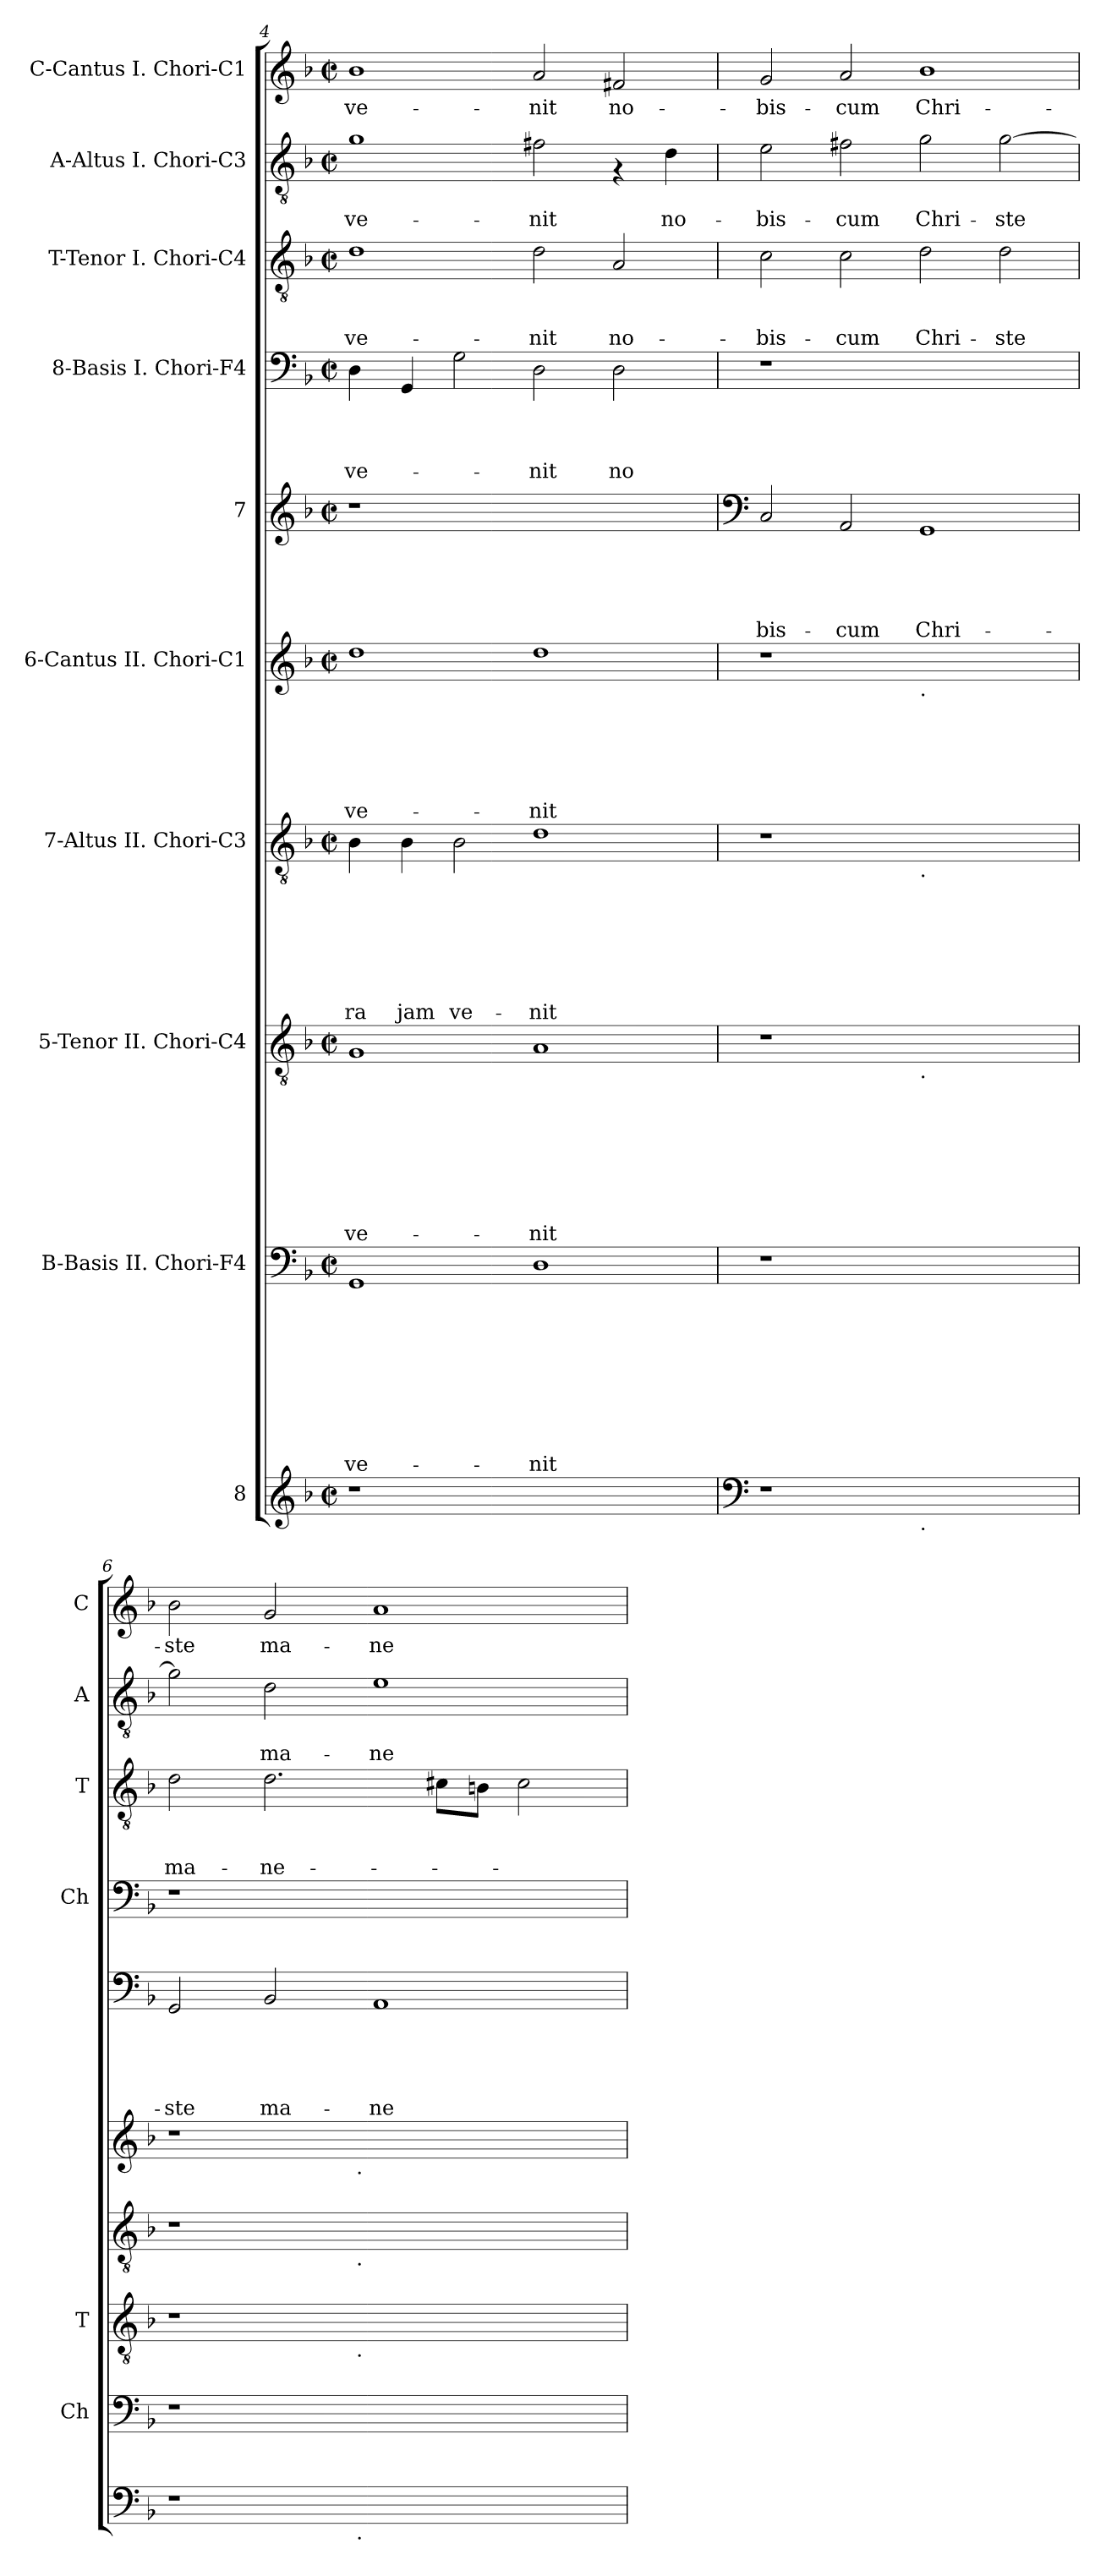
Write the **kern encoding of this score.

**kern	**kern	**text	**text	**text	**text	**text	**text	**text	**text	**text	**kern	**text	**text	**text	**text	**text	**text	**text	**text	**kern	**text	**text	**text	**text	**text	**text	**text	**kern	**text	**text	**text	**text	**text	**text	**kern	**text	**text	**text	**text	**text	**kern	**text	**text	**text	**text	**kern	**text	**text	**text	**kern	**text	**text	**kern	**text
*part10	*part9	*part9	*part9	*part9	*part9	*part9	*part9	*part9	*part9	*part9	*part8	*part8	*part8	*part8	*part8	*part8	*part8	*part8	*part8	*part7	*part7	*part7	*part7	*part7	*part7	*part7	*part7	*part6	*part6	*part6	*part6	*part6	*part6	*part6	*part5	*part5	*part5	*part5	*part5	*part5	*part4	*part4	*part4	*part4	*part4	*part3	*part3	*part3	*part3	*part2	*part2	*part2	*part1	*part1
*staff10	*staff9	*staff9	*staff9	*staff9	*staff9	*staff9	*staff9	*staff9	*staff9	*staff9	*staff8	*staff8	*staff8	*staff8	*staff8	*staff8	*staff8	*staff8	*staff8	*staff7	*staff7	*staff7	*staff7	*staff7	*staff7	*staff7	*staff7	*staff6	*staff6	*staff6	*staff6	*staff6	*staff6	*staff6	*staff5	*staff5	*staff5	*staff5	*staff5	*staff5	*staff4	*staff4	*staff4	*staff4	*staff4	*staff3	*staff3	*staff3	*staff3	*staff2	*staff2	*staff2	*staff1	*staff1
*I"8	*I"B-Basis II. Chori-F4	*	*	*	*	*	*	*	*	*	*I"5-Tenor II. Chori-C4	*	*	*	*	*	*	*	*	*I"7-Altus II. Chori-C3	*	*	*	*	*	*	*	*I"6-Cantus II. Chori-C1	*	*	*	*	*	*	*I"7	*	*	*	*	*	*I"8-Basis I. Chori-F4	*	*	*	*	*I"T-Tenor I. Chori-C4	*	*	*	*I"A-Altus I. Chori-C3	*	*	*I"C-Cantus I. Chori-C1	*
*	*I'Ch	*	*	*	*	*	*	*	*	*	*I'T	*	*	*	*	*	*	*	*	*	*	*	*	*	*	*	*	*	*	*	*	*	*	*	*	*	*	*	*	*	*I'Ch	*	*	*	*	*I'T	*	*	*	*I'A	*	*	*I'C	*
*clefG2	*clefF4	*	*	*	*	*	*	*	*	*	*clefGv2	*	*	*	*	*	*	*	*	*clefGv2	*	*	*	*	*	*	*	*clefG2	*	*	*	*	*	*	*clefG2	*	*	*	*	*	*clefF4	*	*	*	*	*clefGv2	*	*	*	*clefGv2	*	*	*clefG2	*
*k[b-]	*k[b-]	*	*	*	*	*	*	*	*	*	*k[b-]	*	*	*	*	*	*	*	*	*k[b-]	*	*	*	*	*	*	*	*k[b-]	*	*	*	*	*	*	*k[b-]	*	*	*	*	*	*k[b-]	*	*	*	*	*k[b-]	*	*	*	*k[b-]	*	*	*k[b-]	*
*F:	*F:	*	*	*	*	*	*	*	*	*	*F:	*	*	*	*	*	*	*	*	*F:	*	*	*	*	*	*	*	*F:	*	*	*	*	*	*	*F:	*	*	*	*	*	*F:	*	*	*	*	*F:	*	*	*	*F:	*	*	*F:	*
*M2/2	*M2/2	*	*	*	*	*	*	*	*	*	*M2/2	*	*	*	*	*	*	*	*	*M2/2	*	*	*	*	*	*	*	*M2/2	*	*	*	*	*	*	*M2/2	*	*	*	*	*	*M2/2	*	*	*	*	*M2/2	*	*	*	*M2/2	*	*	*M2/2	*
*met(c|)	*met(c|)	*	*	*	*	*	*	*	*	*	*met(c|)	*	*	*	*	*	*	*	*	*met(c|)	*	*	*	*	*	*	*	*met(c|)	*	*	*	*	*	*	*met(c|)	*	*	*	*	*	*met(c|)	*	*	*	*	*met(c|)	*	*	*	*met(c|)	*	*	*met(c|)	*
=4	=4	=4	=4	=4	=4	=4	=4	=4	=4	=4	=4	=4	=4	=4	=4	=4	=4	=4	=4	=4	=4	=4	=4	=4	=4	=4	=4	=4	=4	=4	=4	=4	=4	=4	=4	=4	=4	=4	=4	=4	=4	=4	=4	=4	=4	=4	=4	=4	=4	=4	=4	=4	=4	=4
!	!	!	!	!	!	!	!	!	!	!LO:LY:b	!	!	!	!	!	!	!	!	!LO:LY:b	!	!	!	!	!	!	!	!LO:LY:b	!	!	!	!	!	!	!LO:LY:b	!	!	!	!	!	!	!	!	!	!	!LO:LY:b	!	!	!	!LO:LY:b	!	!	!LO:LY:b	!	!LO:LY:b
1r	1GG	.	.	.	.	.	.	.	.	ve-	1G	.	.	.	.	.	.	.	ve-	4B-\	.	.	.	.	.	.	-ra	1dd	.	.	.	.	.	ve-	1r	.	.	.	.	.	4D\	.	.	.	ve-	1d	.	.	ve-	1g	.	ve-	1b-	ve-
!	!	!	!	!	!	!	!	!	!	!	!	!	!	!	!	!	!	!	!	!	!	!	!	!	!	!	!LO:LY:b	!	!	!	!	!	!	!	!	!	!	!	!	!	!	!	!	!	!	!	!	!	!	!	!	!	!	!
.	.	.	.	.	.	.	.	.	.	.	.	.	.	.	.	.	.	.	.	4B-\	.	.	.	.	.	.	jam	.	.	.	.	.	.	.	.	.	.	.	.	.	4GG/	.	.	.	.	.	.	.	.	.	.	.	.	.
!	!	!	!	!	!	!	!	!	!	!	!	!	!	!	!	!	!	!	!	!	!	!	!	!	!	!	!LO:LY:b	!	!	!	!	!	!	!	!	!	!	!	!	!	!	!	!	!	!	!	!	!	!	!	!	!	!	!
.	.	.	.	.	.	.	.	.	.	.	.	.	.	.	.	.	.	.	.	2B-\	.	.	.	.	.	.	ve-	.	.	.	.	.	.	.	.	.	.	.	.	.	2G\	.	.	.	.	.	.	.	.	.	.	.	.	.
!	!	!	!	!	!	!	!	!	!	!LO:LY:b	!	!	!	!	!	!	!	!	!LO:LY:b	!	!	!	!	!	!	!	!LO:LY:b	!	!	!	!	!	!	!LO:LY:b	!	!	!	!	!	!	!	!	!	!	!LO:LY:b	!	!	!	!LO:LY:b	!	!	!LO:LY:b	!	!LO:LY:b
1ryy	1D	.	.	.	.	.	.	.	.	-nit	1A	.	.	.	.	.	.	.	-nit	1d	.	.	.	.	.	.	-nit	1dd	.	.	.	.	.	-nit	1ryy	.	.	.	.	.	2D\	.	.	.	-nit	2d\	.	.	-nit	2f#X\	.	-nit	2a/	-nit
!	!	!	!	!	!	!	!	!	!	!	!	!	!	!	!	!	!	!	!	!	!	!	!	!	!	!	!	!	!	!	!	!	!	!	!	!	!	!	!	!	!	!	!	!	!LO:LY:b	!	!	!	!LO:LY:b	!	!	!	!	!LO:LY:b
.	.	.	.	.	.	.	.	.	.	.	.	.	.	.	.	.	.	.	.	.	.	.	.	.	.	.	.	.	.	.	.	.	.	.	.	.	.	.	.	.	2D\	.	.	.	no-	2A/	.	.	no-	4rF	.	.	2f#X/	no-
!	!	!	!	!	!	!	!	!	!	!	!	!	!	!	!	!	!	!	!	!	!	!	!	!	!	!	!	!	!	!	!	!	!	!	!	!	!	!	!	!	!	!	!	!	!	!	!	!	!	!	!	!LO:LY:b	!	!
.	.	.	.	.	.	.	.	.	.	.	.	.	.	.	.	.	.	.	.	.	.	.	.	.	.	.	.	.	.	.	.	.	.	.	.	.	.	.	.	.	.	.	.	.	.	.	.	.	.	4d\	.	no-	.	.
!!LO:PB:g=z
=5	=5	=5	=5	=5	=5	=5	=5	=5	=5	=5	=5	=5	=5	=5	=5	=5	=5	=5	=5	=5	=5	=5	=5	=5	=5	=5	=5	=5	=5	=5	=5	=5	=5	=5	=5	=5	=5	=5	=5	=5	=5	=5	=5	=5	=5	=5	=5	=5	=5	=5	=5	=5	=5	=5
*clefF4	*	*	*	*	*	*	*	*	*	*	*	*	*	*	*	*	*	*	*	*	*	*	*	*	*	*	*	*	*	*	*	*	*	*	*clefF4	*	*	*	*	*	*	*	*	*	*	*	*	*	*	*	*	*	*	*
!	!	!	!	!	!	!	!	!	!	!	!	!	!	!	!	!	!	!	!	!	!	!	!	!	!	!	!	!	!	!	!	!	!	!	!	!	!	!	!	!LO:LY:b	!	!	!	!	!	!	!	!	!LO:LY:b	!	!	!LO:LY:b	!	!LO:LY:b
1r	1r	.	.	.	.	.	.	.	.	.	1r	.	.	.	.	.	.	.	.	1r	.	.	.	.	.	.	.	1r	.	.	.	.	.	.	2C/	.	.	.	.	bis-	1r	.	.	.	.	2c\	.	.	-bis-	2e\	.	-bis-	2g/	-bis-
!	!	!	!	!	!	!	!	!	!	!	!	!	!	!	!	!	!	!	!	!	!	!	!	!	!	!	!	!	!	!	!	!	!	!	!	!	!	!	!	!LO:LY:b	!	!	!	!	!	!	!	!	!LO:LY:b	!	!	!LO:LY:b	!	!LO:LY:b
.	.	.	.	.	.	.	.	.	.	.	.	.	.	.	.	.	.	.	.	.	.	.	.	.	.	.	.	.	.	.	.	.	.	.	2AA/	.	.	.	.	-cum	.	.	.	.	.	2c\	.	.	-cum	2f#X\	.	-cum	2a/	-cum
!	!	!	!	!	!	!	!	!	!	!	!	!	!	!	!	!	!	!	!	!	!	!	!	!	!	!	!	!LO:TX:b:t=.	!	!	!	!	!	!	!	!	!	!	!	!	!	!	!	!	!	!	!	!	!	!	!	!	!	!
!	!	!	!	!	!	!	!	!	!	!	!	!	!	!	!	!	!	!	!	!LO:TX:b:t=.	!	!	!	!	!	!	!	!	!	!	!	!	!	!	!	!	!	!	!	!	!	!	!	!	!	!	!	!	!	!	!	!	!	!
!	!	!	!	!	!	!	!	!	!	!	!LO:TX:b:t=.	!	!	!	!	!	!	!	!	!	!	!	!	!	!	!	!	!	!	!	!	!	!	!	!	!	!	!	!	!	!	!	!	!	!	!	!	!	!	!	!	!	!	!
!LO:TX:b:t=.	!	!	!	!	!	!	!	!	!	!	!	!	!	!	!	!	!	!	!	!	!	!	!	!	!	!	!	!	!	!	!	!	!	!	!	!	!	!	!	!	!	!	!	!	!	!	!	!	!	!	!	!	!	!
!	!	!	!	!	!	!	!	!	!	!	!	!	!	!	!	!	!	!	!	!	!	!	!	!	!	!	!	!	!	!	!	!	!	!	!	!	!	!	!	!LO:LY:b	!	!	!	!	!	!	!	!	!LO:LY:b	!	!	!LO:LY:b	!	!LO:LY:b
1ryy	1ryy	.	.	.	.	.	.	.	.	.	1ryy	.	.	.	.	.	.	.	.	1ryy	.	.	.	.	.	.	.	1ryy	.	.	.	.	.	.	1GG	.	.	.	.	Chri-	1ryy	.	.	.	.	2d\	.	.	Chri-	2g\	.	Chri-	1b-	Chri-
!	!	!	!	!	!	!	!	!	!	!	!	!	!	!	!	!	!	!	!	!	!	!	!	!	!	!	!	!	!	!	!	!	!	!	!	!	!	!	!	!	!	!	!	!	!	!	!	!	!LO:LY:b	!	!	!LO:LY:b	!	!
.	.	.	.	.	.	.	.	.	.	.	.	.	.	.	.	.	.	.	.	.	.	.	.	.	.	.	.	.	.	.	.	.	.	.	.	.	.	.	.	.	.	.	.	.	.	2d\	.	.	-ste	[>2g\	.	-ste	.	.
=6	=6	=6	=6	=6	=6	=6	=6	=6	=6	=6	=6	=6	=6	=6	=6	=6	=6	=6	=6	=6	=6	=6	=6	=6	=6	=6	=6	=6	=6	=6	=6	=6	=6	=6	=6	=6	=6	=6	=6	=6	=6	=6	=6	=6	=6	=6	=6	=6	=6	=6	=6	=6	=6	=6
!	!	!	!	!	!	!	!	!	!	!	!	!	!	!	!	!	!	!	!	!	!	!	!	!	!	!	!	!	!	!	!	!	!	!	!	!	!	!	!	!LO:LY:b	!	!	!	!	!	!	!	!	!LO:LY:b	!	!	!	!	!LO:LY:b
*^	*	*	*	*	*	*	*	*	*	*	*^	*	*	*	*	*	*	*	*	*^	*	*	*	*	*	*	*	*^	*	*	*	*	*	*	*	*	*	*	*	*	*	*	*	*	*	*	*	*	*	*	*	*	*	*
1r	2ryy	1r	.	.	.	.	.	.	.	.	.	1r	2ryy	.	.	.	.	.	.	.	.	1r	2ryy	.	.	.	.	.	.	.	1r	2ryy	.	.	.	.	.	.	2GG/	.	.	.	.	-ste	1r	.	.	.	.	2d\	.	.	ma-	2g\]	.	.	2b-\	-ste
!	!	!	!	!	!	!	!	!	!	!	!	!	!	!	!	!	!	!	!	!	!	!	!	!	!	!	!	!	!	!	!	!	!	!	!	!	!	!	!	!	!	!	!	!LO:LY:b	!	!	!	!	!	!	!	!	!LO:LY:b	!	!	!LO:LY:b	!	!LO:LY:b
.	4...ryy	.	.	.	.	.	.	.	.	.	.	.	4...ryy	.	.	.	.	.	.	.	.	.	4...ryy	.	.	.	.	.	.	.	.	4...ryy	.	.	.	.	.	.	2BB-/	.	.	.	.	ma-	.	.	.	.	.	2.d\	.	.	-ne-	2d\	.	ma-	2g/	ma-
!	!	!	!	!	!	!	!	!	!	!	!	!	!	!	!	!	!	!	!	!	!	!	!	!	!	!	!	!	!	!	!	!LO:TX:b:t=.	!	!	!	!	!	!	!	!	!	!	!	!	!	!	!	!	!	!	!	!	!	!	!	!	!	!
!	!	!	!	!	!	!	!	!	!	!	!	!	!	!	!	!	!	!	!	!	!	!	!LO:TX:b:t=.	!	!	!	!	!	!	!	!	!	!	!	!	!	!	!	!	!	!	!	!	!	!	!	!	!	!	!	!	!	!	!	!	!	!	!
!	!	!	!	!	!	!	!	!	!	!	!	!	!LO:TX:b:t=.	!	!	!	!	!	!	!	!	!	!	!	!	!	!	!	!	!	!	!	!	!	!	!	!	!	!	!	!	!	!	!	!	!	!	!	!	!	!	!	!	!	!	!	!	!
!	!LO:TX:b:t=.	!	!	!	!	!	!	!	!	!	!	!	!	!	!	!	!	!	!	!	!	!	!	!	!	!	!	!	!	!	!	!	!	!	!	!	!	!	!	!	!	!	!	!	!	!	!	!	!	!	!	!	!	!	!	!	!	!
.	1ryy	.	.	.	.	.	.	.	.	.	.	.	1ryy	.	.	.	.	.	.	.	.	.	1ryy	.	.	.	.	.	.	.	.	1ryy	.	.	.	.	.	.	.	.	.	.	.	.	.	.	.	.	.	.	.	.	.	.	.	.	.	.
!	!	!	!	!	!	!	!	!	!	!	!	!	!	!	!	!	!	!	!	!	!	!	!	!	!	!	!	!	!	!	!	!	!	!	!	!	!	!	!	!	!	!	!	!LO:LY:b	!	!	!	!	!	!	!	!	!	!	!	!LO:LY:b	!	!LO:LY:b
1ryy	.	1ryy	.	.	.	.	.	.	.	.	.	1ryy	.	.	.	.	.	.	.	.	.	1ryy	.	.	.	.	.	.	.	.	1ryy	.	.	.	.	.	.	.	1AA	.	.	.	.	-ne-	1ryy	.	.	.	.	.	.	.	.	1e	.	-ne-	1a	-ne-
.	.	.	.	.	.	.	.	.	.	.	.	.	.	.	.	.	.	.	.	.	.	.	.	.	.	.	.	.	.	.	.	.	.	.	.	.	.	.	.	.	.	.	.	.	.	.	.	.	.	8c#X\L	.	.	.	.	.	.	.	.
.	.	.	.	.	.	.	.	.	.	.	.	.	.	.	.	.	.	.	.	.	.	.	.	.	.	.	.	.	.	.	.	.	.	.	.	.	.	.	.	.	.	.	.	.	.	.	.	.	.	8Bn\J	.	.	.	.	.	.	.	.
.	.	.	.	.	.	.	.	.	.	.	.	.	.	.	.	.	.	.	.	.	.	.	.	.	.	.	.	.	.	.	.	.	.	.	.	.	.	.	.	.	.	.	.	.	.	.	.	.	.	2c#\	.	.	.	.	.	.	.	.
.	32ryy	.	.	.	.	.	.	.	.	.	.	.	32ryy	.	.	.	.	.	.	.	.	.	32ryy	.	.	.	.	.	.	.	.	32ryy	.	.	.	.	.	.	.	.	.	.	.	.	.	.	.	.	.	.	.	.	.	.	.	.	.	.
*	*	*	*	*	*	*	*	*	*	*	*	*v	*v	*	*	*	*	*	*	*	*	*	*	*	*	*	*	*	*	*	*v	*v	*	*	*	*	*	*	*	*	*	*	*	*	*	*	*	*	*	*	*	*	*	*	*	*	*	*
*v	*v	*	*	*	*	*	*	*	*	*	*	*	*	*	*	*	*	*	*	*	*v	*v	*	*	*	*	*	*	*	*	*	*	*	*	*	*	*	*	*	*	*	*	*	*	*	*	*	*	*	*	*	*	*	*	*	*
=	=	=	=	=	=	=	=	=	=	=	=	=	=	=	=	=	=	=	=	=	=	=	=	=	=	=	=	=	=	=	=	=	=	=	=	=	=	=	=	=	=	=	=	=	=	=	=	=	=	=	=	=	=	=
*-	*-	*-	*-	*-	*-	*-	*-	*-	*-	*-	*-	*-	*-	*-	*-	*-	*-	*-	*-	*-	*-	*-	*-	*-	*-	*-	*-	*-	*-	*-	*-	*-	*-	*-	*-	*-	*-	*-	*-	*-	*-	*-	*-	*-	*-	*-	*-	*-	*-	*-	*-	*-	*-	*-
